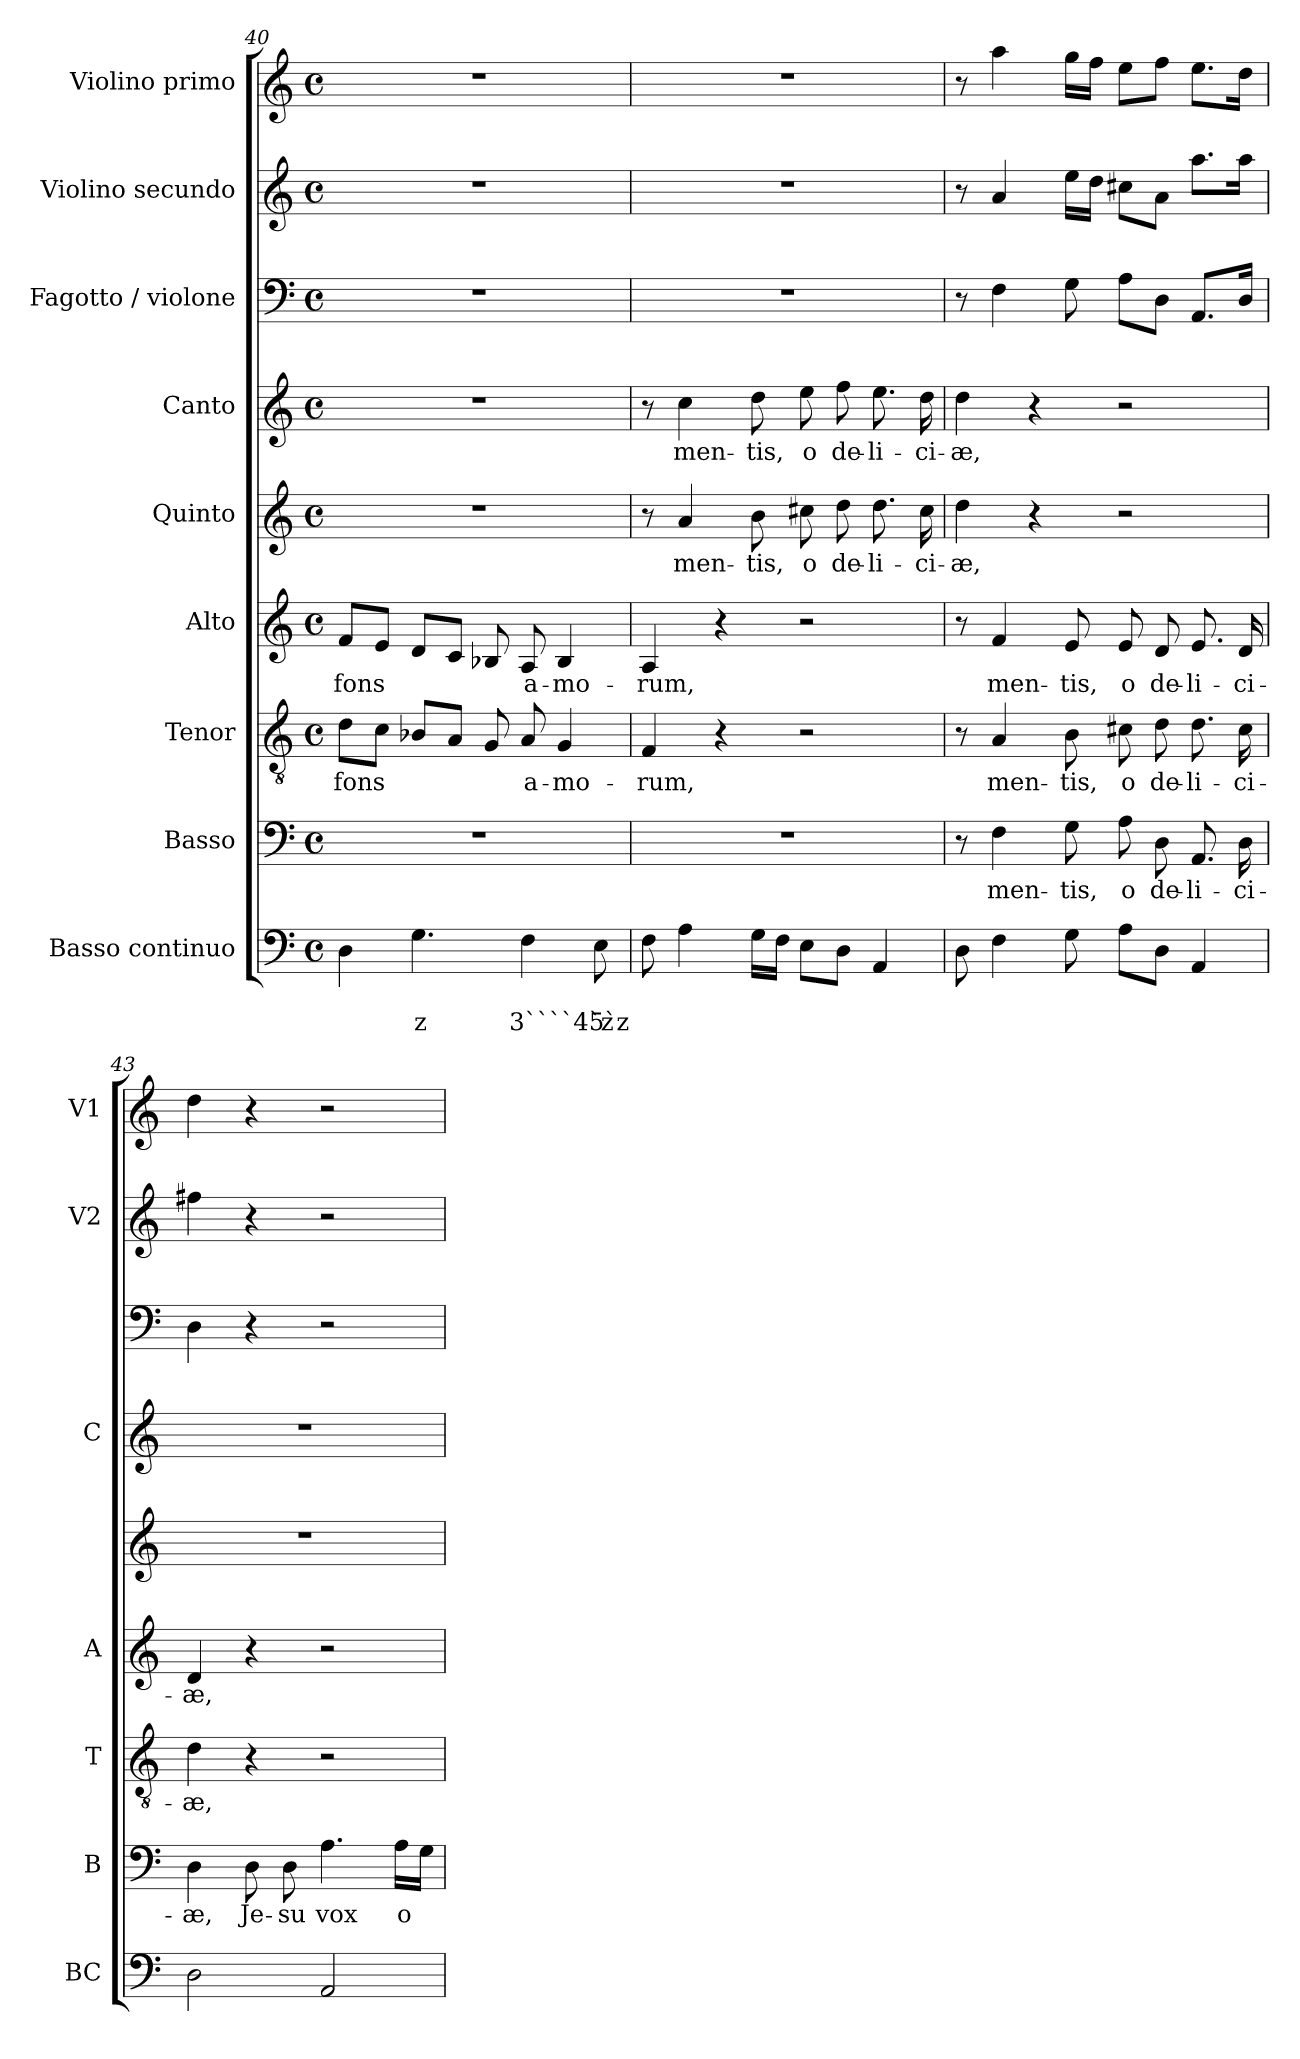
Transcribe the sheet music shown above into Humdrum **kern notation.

**kern	**text	**text	**kern	**text	**kern	**text	**kern	**text	**kern	**text	**kern	**text	**kern	**kern	**kern
*part9	*part9	*part9	*part8	*part8	*part7	*part7	*part6	*part6	*part5	*part5	*part4	*part4	*part3	*part2	*part1
*staff9	*staff9	*staff9	*staff8	*staff8	*staff7	*staff7	*staff6	*staff6	*staff5	*staff5	*staff4	*staff4	*staff3	*staff2	*staff1
*I"Basso continuo	*	*	*I"Basso	*	*I"Tenor	*	*I"Alto	*	*I"Quinto	*	*I"Canto	*	*I"Fagotto / violone	*I"Violino secundo	*I"Violino primo
*I'BC	*	*	*I'B	*	*I'T	*	*I'A	*	*	*	*I'C	*	*	*I'V2	*I'V1
*clefF4	*	*	*clefF4	*	*clefGv2	*	*clefG2	*	*clefG2	*	*clefG2	*	*clefF4	*clefG2	*clefG2
*k[]	*	*	*k[]	*	*k[]	*	*k[]	*	*k[]	*	*k[]	*	*k[]	*k[]	*k[]
*C:	*	*	*C:	*	*C:	*	*C:	*	*C:	*	*C:	*	*C:	*C:	*C:
*M4/4	*	*	*M4/4	*	*M4/4	*	*M4/4	*	*M4/4	*	*M4/4	*	*M4/4	*M4/4	*M4/4
*met(c)	*	*	*met(c)	*	*met(c)	*	*met(c)	*	*met(c)	*	*met(c)	*	*met(c)	*met(c)	*met(c)
=40	=40	=40	=40	=40	=40	=40	=40	=40	=40	=40	=40	=40	=40	=40	=40
!	!	!	!	!	!	!LO:LY:b	!	!LO:LY:b	!	!	!	!	!	!	!
4D\	.	.	1r	.	8d\L	fons	8f/L	fons	1r	.	1r	.	1r	1r	1r
.	.	.	.	.	8c\J	.	8e/J	.	.	.	.	.	.	.	.
!	!	!LO:LY:b	!	!	!	!	!	!	!	!	!	!	!	!	!
4.G\	.	z	.	.	8B-X/L	.	8d/L	.	.	.	.	.	.	.	.
.	.	.	.	.	8A/J	.	8c/J	.	.	.	.	.	.	.	.
.	.	.	.	.	8G/	.	8B-X/	.	.	.	.	.	.	.	.
!	!	!LO:LY:b	!	!	!	!LO:LY:b	!	!LO:LY:b	!	!	!	!	!	!	!
4F\	.	3````4`z	.	.	8A/	a-	8A/	a-	.	.	.	.	.	.	.
!	!	!	!	!	!	!LO:LY:b	!	!LO:LY:b	!	!	!	!	!	!	!
.	.	.	.	.	4G/	-mo-	4B-/	-mo-	.	.	.	.	.	.	.
!	!	!LO:LY:b	!	!	!	!	!	!	!	!	!	!	!	!	!
8E\	.	5`z	.	.	.	.	.	.	.	.	.	.	.	.	.
=41	=41	=41	=41	=41	=41	=41	=41	=41	=41	=41	=41	=41	=41	=41	=41
!	!	!	!	!	!	!LO:LY:b	!	!LO:LY:b	!	!	!	!	!	!	!
8F\	.	.	1r	.	4F/	-rum,	4A/	-rum,	8r	.	8r	.	1r	1r	1r
!	!	!	!	!	!	!	!	!	!	!LO:LY:b	!	!LO:LY:b	!	!	!
4A\	.	.	.	.	.	.	.	.	4a/	men-	4cc\	men-	.	.	.
.	.	.	.	.	4r	.	4r	.	.	.	.	.	.	.	.
!	!	!	!	!	!	!	!	!	!	!LO:LY:b	!	!LO:LY:b	!	!	!
16G\LL	.	.	.	.	.	.	.	.	8b\	-tis,	8dd\	-tis,	.	.	.
16F\JJ	.	.	.	.	.	.	.	.	.	.	.	.	.	.	.
!	!	!	!	!	!	!	!	!	!	!LO:LY:b	!	!LO:LY:b	!	!	!
8E\L	.	.	.	.	2r	.	2r	.	8cc#X\	o	8ee\	o	.	.	.
!	!	!	!	!	!	!	!	!	!	!LO:LY:b	!	!LO:LY:b	!	!	!
8D\J	.	.	.	.	.	.	.	.	8dd\	de-	8ff\	de-	.	.	.
!	!	!	!	!	!	!	!	!	!	!LO:LY:b	!	!LO:LY:b	!	!	!
4AA/	.	.	.	.	.	.	.	.	8.dd\	-li-	8.ee\	-li-	.	.	.
!	!	!	!	!	!	!	!	!	!	!LO:LY:b	!	!LO:LY:b	!	!	!
.	.	.	.	.	.	.	.	.	16cc#\	-ci-	16dd\	-ci-	.	.	.
!!LO:LB:g=z
=42	=42	=42	=42	=42	=42	=42	=42	=42	=42	=42	=42	=42	=42	=42	=42
!	!	!	!	!	!	!	!	!	!	!LO:LY:b	!	!LO:LY:b	!	!	!
8D\	.	.	8r	.	8r	.	8r	.	4dd\	-æ,	4dd\	-æ,	8r	8r	8r
!	!	!	!	!LO:LY:b	!	!LO:LY:b	!	!LO:LY:b	!	!	!	!	!	!	!
4F\	.	.	4F\	men-	4A/	men-	4f/	men-	.	.	.	.	4F\	4a/	4aa\
.	.	.	.	.	.	.	.	.	4r	.	4r	.	.	.	.
!	!	!	!	!LO:LY:b	!	!LO:LY:b	!	!LO:LY:b	!	!	!	!	!	!	!
8G\	.	.	8G\	-tis,	8B\	-tis,	8e/	-tis,	.	.	.	.	8G\	16ee\LL	16gg\LL
.	.	.	.	.	.	.	.	.	.	.	.	.	.	16dd\JJ	16ff\JJ
!	!	!	!	!LO:LY:b	!	!LO:LY:b	!	!LO:LY:b	!	!	!	!	!	!	!
8A\L	.	.	8A\	o	8c#X\	o	8e/	o	2r	.	2r	.	8A\L	8cc#X\L	8ee\L
!	!	!	!	!LO:LY:b	!	!LO:LY:b	!	!LO:LY:b	!	!	!	!	!	!	!
8D\J	.	.	8D\	de-	8d\	de-	8d/	de-	.	.	.	.	8D\J	8a\J	8ff\J
!	!	!	!	!LO:LY:b	!	!LO:LY:b	!	!LO:LY:b	!	!	!	!	!	!	!
4AA/	.	.	8.AA/	-li-	8.d\	-li-	8.e/	-li-	.	.	.	.	8.AA/L	8.aa\L	8.ee\L
!	!	!	!	!LO:LY:b	!	!LO:LY:b	!	!LO:LY:b	!	!	!	!	!	!	!
.	.	.	16D\	-ci-	16c#\	-ci-	16d/	-ci-	.	.	.	.	16D/Jk	16aa\Jk	16dd\Jk
=43	=43	=43	=43	=43	=43	=43	=43	=43	=43	=43	=43	=43	=43	=43	=43
!	!	!	!	!LO:LY:b	!	!LO:LY:b	!	!LO:LY:b	!	!	!	!	!	!	!
2D\	.	.	4D\	-æ,	4d\	-æ,	4d/	-æ,	1r	.	1r	.	4D\	4ff#X\	4dd\
!	!	!	!	!LO:LY:b	!	!	!	!	!	!	!	!	!	!	!
.	.	.	8D\	Je-	4r	.	4r	.	.	.	.	.	4r	4r	4r
!	!	!	!	!LO:LY:b	!	!	!	!	!	!	!	!	!	!	!
.	.	.	8D\	-su	.	.	.	.	.	.	.	.	.	.	.
!	!	!	!	!LO:LY:b	!	!	!	!	!	!	!	!	!	!	!
2AA/	.	.	4.A\	vox	2r	.	2r	.	.	.	.	.	2r	2r	2r
!	!	!	!	!LO:LY:b	!	!	!	!	!	!	!	!	!	!	!
.	.	.	16A\LL	o	.	.	.	.	.	.	.	.	.	.	.
.	.	.	16G\JJ	.	.	.	.	.	.	.	.	.	.	.	.
=	=	=	=	=	=	=	=	=	=	=	=	=	=	=	=
*-	*-	*-	*-	*-	*-	*-	*-	*-	*-	*-	*-	*-	*-	*-	*-
